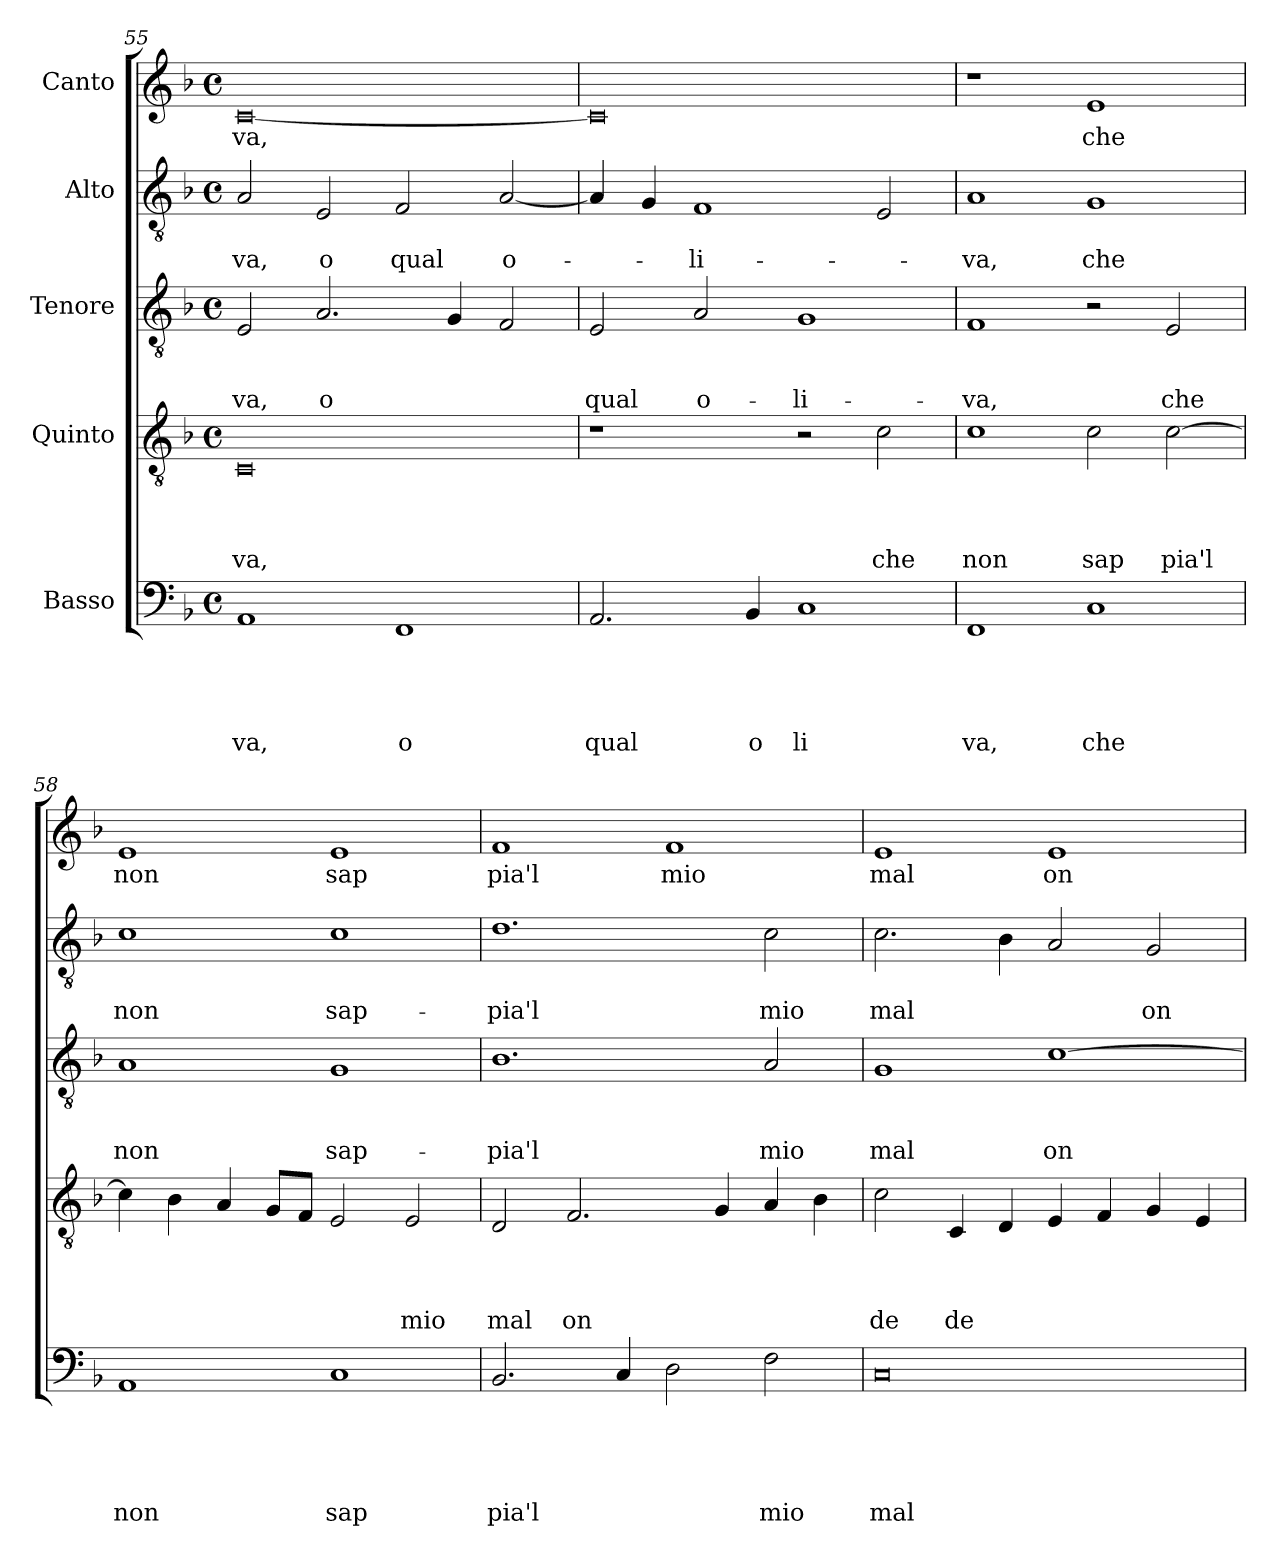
**kern	**text	**text	**text	**text	**text	**kern	**text	**text	**text	**text	**kern	**text	**text	**text	**kern	**text	**text	**kern	**text
*part5	*part5	*part5	*part5	*part5	*part5	*part4	*part4	*part4	*part4	*part4	*part3	*part3	*part3	*part3	*part2	*part2	*part2	*part1	*part1
*staff5	*staff5	*staff5	*staff5	*staff5	*staff5	*staff4	*staff4	*staff4	*staff4	*staff4	*staff3	*staff3	*staff3	*staff3	*staff2	*staff2	*staff2	*staff1	*staff1
*I"Basso	*	*	*	*	*	*I"Quinto	*	*	*	*	*I"Tenore	*	*	*	*I"Alto	*	*	*I"Canto	*
*clefF4	*	*	*	*	*	*clefGv2	*	*	*	*	*clefGv2	*	*	*	*clefGv2	*	*	*clefG2	*
*k[b-]	*	*	*	*	*	*k[b-]	*	*	*	*	*k[b-]	*	*	*	*k[b-]	*	*	*k[b-]	*
*F:	*	*	*	*	*	*F:	*	*	*	*	*F:	*	*	*	*F:	*	*	*F:	*
*M4/4	*	*	*	*	*	*M4/4	*	*	*	*	*M4/4	*	*	*	*M4/4	*	*	*M4/4	*
*met(c)	*	*	*	*	*	*met(c)	*	*	*	*	*met(c)	*	*	*	*met(c)	*	*	*met(c)	*
=55	=55	=55	=55	=55	=55	=55	=55	=55	=55	=55	=55	=55	=55	=55	=55	=55	=55	=55	=55
!	!	!	!	!	!LO:LY:b	!	!	!	!	!LO:LY:b	!	!	!	!LO:LY:b	!	!	!LO:LY:b	!	!LO:LY:b
1AA	.	.	.	.	va,	0C	.	.	.	va,	2E/	.	.	-va,	2A/	.	-va,	[<0c	va,
!	!	!	!	!	!	!	!	!	!	!	!	!	!	!LO:LY:b	!	!	!LO:LY:b	!	!
.	.	.	.	.	.	.	.	.	.	.	2.A/	.	.	o	2E/	.	o	.	.
!	!	!	!	!	!LO:LY:b	!	!	!	!	!	!	!	!	!	!	!	!LO:LY:b	!	!
1FF	.	.	.	.	o	.	.	.	.	.	.	.	.	.	2F/	.	qual	.	.
.	.	.	.	.	.	.	.	.	.	.	4G/	.	.	.	.	.	.	.	.
!	!	!	!	!	!	!	!	!	!	!	!	!	!	!	!	!	!LO:LY:b	!	!
.	.	.	.	.	.	.	.	.	.	.	2F/	.	.	.	[<2A/	.	o-	.	.
=56	=56	=56	=56	=56	=56	=56	=56	=56	=56	=56	=56	=56	=56	=56	=56	=56	=56	=56	=56
!	!	!	!	!	!LO:LY:b	!	!	!	!	!	!	!	!	!LO:LY:b	!	!	!	!	!
2.AA/	.	.	.	.	qual	1r	.	.	.	.	2E/	.	.	qual	4A/]	.	.	0c]	.
.	.	.	.	.	.	.	.	.	.	.	.	.	.	.	4G/	.	.	.	.
!	!	!	!	!	!	!	!	!	!	!	!	!	!	!LO:LY:b	!	!	!LO:LY:b	!	!
.	.	.	.	.	.	.	.	.	.	.	2A/	.	.	o-	1F	.	-li-	.	.
!	!	!	!	!	!LO:LY:b	!	!	!	!	!	!	!	!	!	!	!	!	!	!
4BB-/	.	.	.	.	o	.	.	.	.	.	.	.	.	.	.	.	.	.	.
!	!	!	!	!	!LO:LY:b	!	!	!	!	!	!	!	!	!LO:LY:b	!	!	!	!	!
1C	.	.	.	.	li	2r	.	.	.	.	1G	.	.	-li-	.	.	.	.	.
!	!	!	!	!	!	!	!	!	!	!LO:LY:b	!	!	!	!	!	!	!	!	!
.	.	.	.	.	.	2c\	.	.	.	che	.	.	.	.	2E/	.	.	.	.
=57	=57	=57	=57	=57	=57	=57	=57	=57	=57	=57	=57	=57	=57	=57	=57	=57	=57	=57	=57
!	!	!	!	!	!LO:LY:b	!	!	!	!	!LO:LY:b	!	!	!	!LO:LY:b	!	!	!LO:LY:b	!	!
1FF	.	.	.	.	va,	1c	.	.	.	non	1F	.	.	-va,	1A	.	-va,	1r	.
!	!	!	!	!	!LO:LY:b	!	!	!	!	!LO:LY:b	!	!	!	!	!	!	!LO:LY:b	!	!LO:LY:b
1C	.	.	.	.	che	2c\	.	.	.	sap	2r	.	.	.	1G	.	che	1e	che
!	!	!	!	!	!	!	!	!	!	!LO:LY:b	!	!	!	!LO:LY:b	!	!	!	!	!
.	.	.	.	.	.	[>2c\	.	.	.	pia'l	2E/	.	.	che	.	.	.	.	.
=58	=58	=58	=58	=58	=58	=58	=58	=58	=58	=58	=58	=58	=58	=58	=58	=58	=58	=58	=58
!	!	!	!	!	!LO:LY:b	!	!	!	!	!	!	!	!	!LO:LY:b	!	!	!LO:LY:b	!	!LO:LY:b
1AA	.	.	.	.	non	4c\]	.	.	.	.	1A	.	.	non	1c	.	non	1e	non
.	.	.	.	.	.	4B-\	.	.	.	.	.	.	.	.	.	.	.	.	.
.	.	.	.	.	.	4A/	.	.	.	.	.	.	.	.	.	.	.	.	.
.	.	.	.	.	.	8G/L	.	.	.	.	.	.	.	.	.	.	.	.	.
.	.	.	.	.	.	8F/J	.	.	.	.	.	.	.	.	.	.	.	.	.
!	!	!	!	!	!LO:LY:b	!	!	!	!	!	!	!	!	!LO:LY:b	!	!	!LO:LY:b	!	!LO:LY:b
1C	.	.	.	.	sap	2E/	.	.	.	.	1G	.	.	sap-	1c	.	sap-	1e	sap
!	!	!	!	!	!	!	!	!	!	!LO:LY:b	!	!	!	!	!	!	!	!	!
.	.	.	.	.	.	2E/	.	.	.	mio	.	.	.	.	.	.	.	.	.
!!LO:LB:g=z
=59	=59	=59	=59	=59	=59	=59	=59	=59	=59	=59	=59	=59	=59	=59	=59	=59	=59	=59	=59
!	!	!	!	!	!LO:LY:b	!	!	!	!	!LO:LY:b	!	!	!	!LO:LY:b	!	!	!LO:LY:b	!	!LO:LY:b
2.BB-/	.	.	.	.	pia'l	2D/	.	.	.	mal	1.B-	.	.	-pia'l	1.d	.	-pia'l	1f	pia'l
!	!	!	!	!	!	!	!	!	!	!LO:LY:b	!	!	!	!	!	!	!	!	!
.	.	.	.	.	.	2.F/	.	.	.	on	.	.	.	.	.	.	.	.	.
4C/	.	.	.	.	.	.	.	.	.	.	.	.	.	.	.	.	.	.	.
!	!	!	!	!	!	!	!	!	!	!	!	!	!	!	!	!	!	!	!LO:LY:b
2D\	.	.	.	.	.	.	.	.	.	.	.	.	.	.	.	.	.	1f	mio
.	.	.	.	.	.	4G/	.	.	.	.	.	.	.	.	.	.	.	.	.
!	!	!	!	!	!LO:LY:b	!	!	!	!	!	!	!	!	!LO:LY:b	!	!	!LO:LY:b	!	!
2F\	.	.	.	.	mio	4A/	.	.	.	.	2A/	.	.	mio	2c\	.	mio	.	.
.	.	.	.	.	.	4B-\	.	.	.	.	.	.	.	.	.	.	.	.	.
=60	=60	=60	=60	=60	=60	=60	=60	=60	=60	=60	=60	=60	=60	=60	=60	=60	=60	=60	=60
!	!	!	!	!	!LO:LY:b	!	!	!	!	!LO:LY:b	!	!	!	!LO:LY:b	!	!	!LO:LY:b	!	!LO:LY:b
0C	.	.	.	.	mal	2c\	.	.	.	de	1G	.	.	mal	2.c\	.	mal	1e	mal
!	!	!	!	!	!	!	!	!	!	!LO:LY:b	!	!	!	!	!	!	!	!	!
.	.	.	.	.	.	4C/	.	.	.	de	.	.	.	.	.	.	.	.	.
.	.	.	.	.	.	4D/	.	.	.	.	.	.	.	.	4B-\	.	.	.	.
!	!	!	!	!	!	!	!	!	!	!	!	!	!	!LO:LY:b	!	!	!	!	!LO:LY:b
.	.	.	.	.	.	4E/	.	.	.	.	[>1c	.	.	on	2A/	.	.	1e	on-
.	.	.	.	.	.	4F/	.	.	.	.	.	.	.	.	.	.	.	.	.
!	!	!	!	!	!	!	!	!	!	!	!	!	!	!	!	!	!LO:LY:b	!	!
.	.	.	.	.	.	4G/	.	.	.	.	.	.	.	.	2G/	.	on	.	.
.	.	.	.	.	.	4E/	.	.	.	.	.	.	.	.	.	.	.	.	.
=	=	=	=	=	=	=	=	=	=	=	=	=	=	=	=	=	=	=	=
*-	*-	*-	*-	*-	*-	*-	*-	*-	*-	*-	*-	*-	*-	*-	*-	*-	*-	*-	*-
